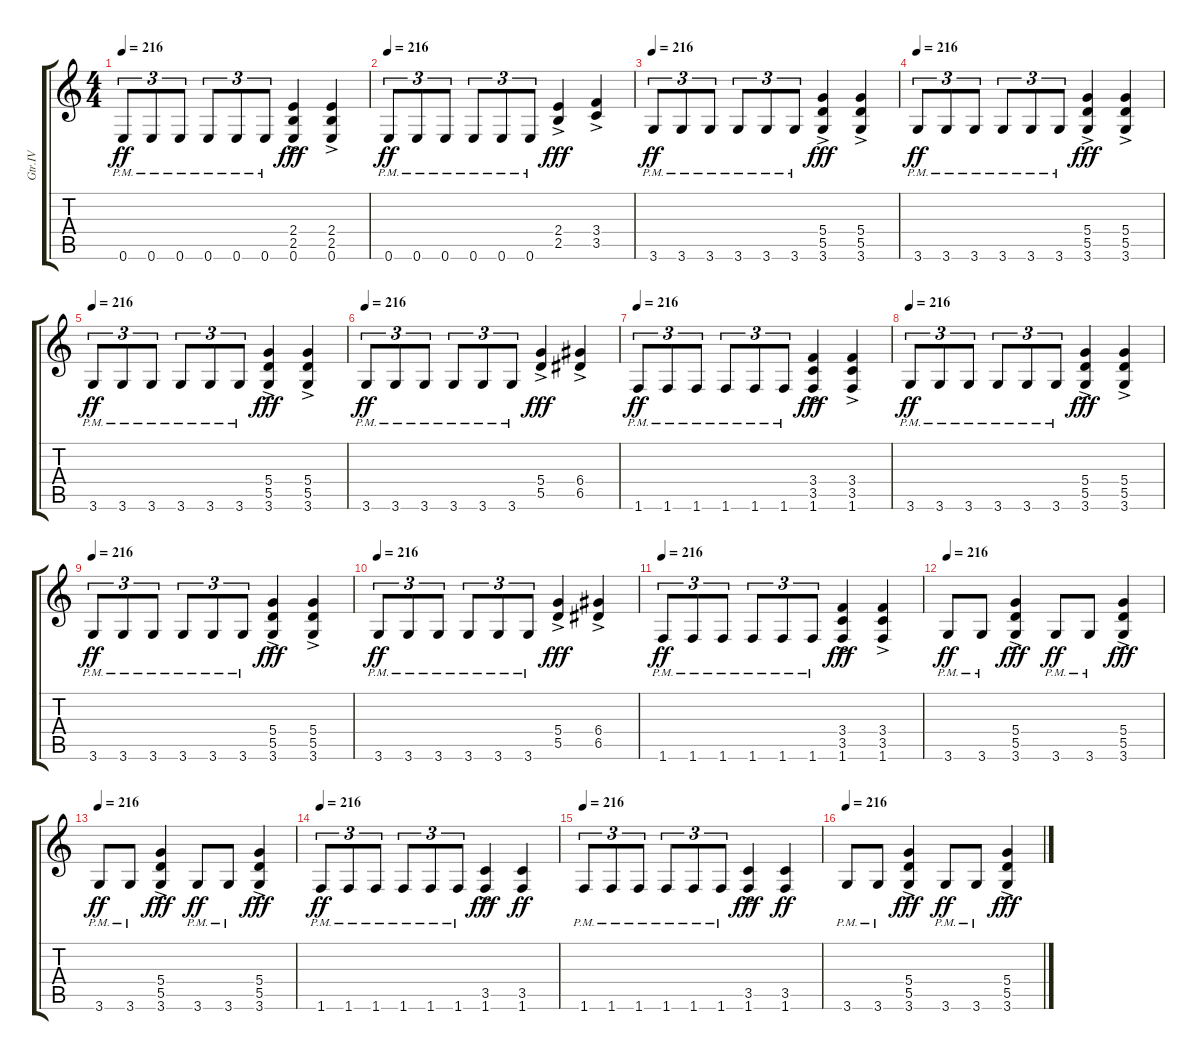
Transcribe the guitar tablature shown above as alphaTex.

\track ("Gtr.IV" "Gtr.IV") {instrument distortionguitar}
\staff {score tabs}
\tuning (E4 B3 G3 D3 A2 E2) {hide}
\ts (4 4)
\tempo 216
\clef g2
\ks c
0.6{pm}.8{tu (3 2) dy ff} 0.6{pm}.8{tu (3 2)} 0.6{pm}.8{tu (3 2)} 0.6{pm}.8{tu (3 2)} 0.6{pm}.8{tu (3 2)} 0.6{pm}.8{tu (3 2)} (2.4{ac} 2.5{ac} 0.6{ac}).4{dy fff} (2.4{ac} 2.5{ac} 0.6{ac}).4 |
\tempo 216
0.6{pm}.8{tu (3 2) dy ff} 0.6{pm}.8{tu (3 2)} 0.6{pm}.8{tu (3 2)} 0.6{pm}.8{tu (3 2)} 0.6{pm}.8{tu (3 2)} 0.6{pm}.8{tu (3 2)} (2.4{ac} 2.5{ac}).4{dy fff} (3.4{ac} 3.5{ac}).4 |
\tempo 216
3.6{pm}.8{tu (3 2) dy ff} 3.6{pm}.8{tu (3 2)} 3.6{pm}.8{tu (3 2)} 3.6{pm}.8{tu (3 2)} 3.6{pm}.8{tu (3 2)} 3.6{pm}.8{tu (3 2)} (5.4{ac} 5.5{ac} 3.6{ac}).4{dy fff} (5.4{ac} 5.5{ac} 3.6).4 |
\tempo 216
3.6{pm}.8{tu (3 2) dy ff} 3.6{pm}.8{tu (3 2)} 3.6{pm}.8{tu (3 2)} 3.6{pm}.8{tu (3 2)} 3.6{pm}.8{tu (3 2)} 3.6{pm}.8{tu (3 2)} (5.4{ac} 5.5{ac} 3.6{ac}).4{dy fff} (5.4{ac} 5.5{ac} 3.6{ac}).4 |
\tempo 216
3.6{pm}.8{tu (3 2) dy ff} 3.6{pm}.8{tu (3 2)} 3.6{pm}.8{tu (3 2)} 3.6{pm}.8{tu (3 2)} 3.6{pm}.8{tu (3 2)} 3.6{pm}.8{tu (3 2)} (5.4{ac} 5.5{ac} 3.6{ac}).4{dy fff} (5.4{ac} 5.5{ac} 3.6{ac}).4 |
\tempo 216
3.6{pm}.8{tu (3 2) dy ff} 3.6{pm}.8{tu (3 2)} 3.6{pm}.8{tu (3 2)} 3.6{pm}.8{tu (3 2)} 3.6{pm}.8{tu (3 2)} 3.6{pm}.8{tu (3 2)} (5.4{ac} 5.5{ac}).4{dy fff} (6.4{ac} 6.5{ac}).4 |
\tempo 216
1.6{pm}.8{tu (3 2) dy ff} 1.6{pm}.8{tu (3 2)} 1.6{pm}.8{tu (3 2)} 1.6{pm}.8{tu (3 2)} 1.6{pm}.8{tu (3 2)} 1.6{pm}.8{tu (3 2)} (3.4{ac} 3.5{ac} 1.6{ac}).4{dy fff} (3.4{ac} 3.5{ac} 1.6{ac}).4 |
\tempo 216
3.6{pm}.8{tu (3 2) dy ff} 3.6{pm}.8{tu (3 2)} 3.6{pm}.8{tu (3 2)} 3.6{pm}.8{tu (3 2)} 3.6{pm}.8{tu (3 2)} 3.6{pm}.8{tu (3 2)} (5.4{ac} 5.5{ac} 3.6{ac}).4{dy fff} (5.4{ac} 5.5{ac} 3.6{ac}).4 |
\tempo 216
3.6{pm}.8{tu (3 2) dy ff} 3.6{pm}.8{tu (3 2)} 3.6{pm}.8{tu (3 2)} 3.6{pm}.8{tu (3 2)} 3.6{pm}.8{tu (3 2)} 3.6{pm}.8{tu (3 2)} (5.4{ac} 5.5{ac} 3.6{ac}).4{dy fff} (5.4{ac} 5.5{ac} 3.6{ac}).4 |
\tempo 216
3.6{pm}.8{tu (3 2) dy ff} 3.6{pm}.8{tu (3 2)} 3.6{pm}.8{tu (3 2)} 3.6{pm}.8{tu (3 2)} 3.6{pm}.8{tu (3 2)} 3.6{pm}.8{tu (3 2)} (5.4{ac} 5.5{ac}).4{dy fff} (6.4{ac} 6.5{ac}).4 |
\tempo 216
1.6{pm}.8{tu (3 2) dy ff} 1.6{pm}.8{tu (3 2)} 1.6{pm}.8{tu (3 2)} 1.6{pm}.8{tu (3 2)} 1.6{pm}.8{tu (3 2)} 1.6{pm}.8{tu (3 2)} (3.4{ac} 3.5{ac} 1.6{ac}).4{dy fff} (3.4{ac} 3.5{ac} 1.6{ac}).4 |
\tempo 216
3.6{pm}.8{dy ff} 3.6{pm}.8 (5.4{ac} 5.5{ac} 3.6{ac}).4{dy fff} 3.6{pm}.8{dy ff} 3.6{pm}.8 (5.4{ac} 5.5{ac} 3.6{ac}).4{dy fff} |
\tempo 216
3.6{pm}.8{dy ff} 3.6{pm}.8 (5.4{ac} 5.5{ac} 3.6{ac}).4{dy fff} 3.6{pm}.8{dy ff} 3.6{pm}.8 (5.4{ac} 5.5{ac} 3.6{ac}).4{dy fff} |
\tempo 216
1.6{pm}.8{tu (3 2) dy ff} 1.6{pm}.8{tu (3 2)} 1.6{pm}.8{tu (3 2)} 1.6{pm}.8{tu (3 2)} 1.6{pm}.8{tu (3 2)} 1.6{pm}.8{tu (3 2)} (3.5{ac} 1.6{ac}).4{dy fff} (3.5 1.6).4{dy ff} |
\tempo 216
1.6{pm}.8{tu (3 2)} 1.6{pm}.8{tu (3 2)} 1.6{pm}.8{tu (3 2)} 1.6{pm}.8{tu (3 2)} 1.6{pm}.8{tu (3 2)} 1.6{pm}.8{tu (3 2)} (3.5{ac} 1.6{ac}).4{dy fff} (3.5 1.6).4{dy ff} |
\tempo 216
3.6{pm}.8 3.6{pm}.8 (5.4{ac} 5.5{ac} 3.6{ac}).4{dy fff} 3.6{pm}.8{dy ff} 3.6{pm}.8 (5.4{ac} 5.5{ac} 3.6{ac}).4{dy fff}
